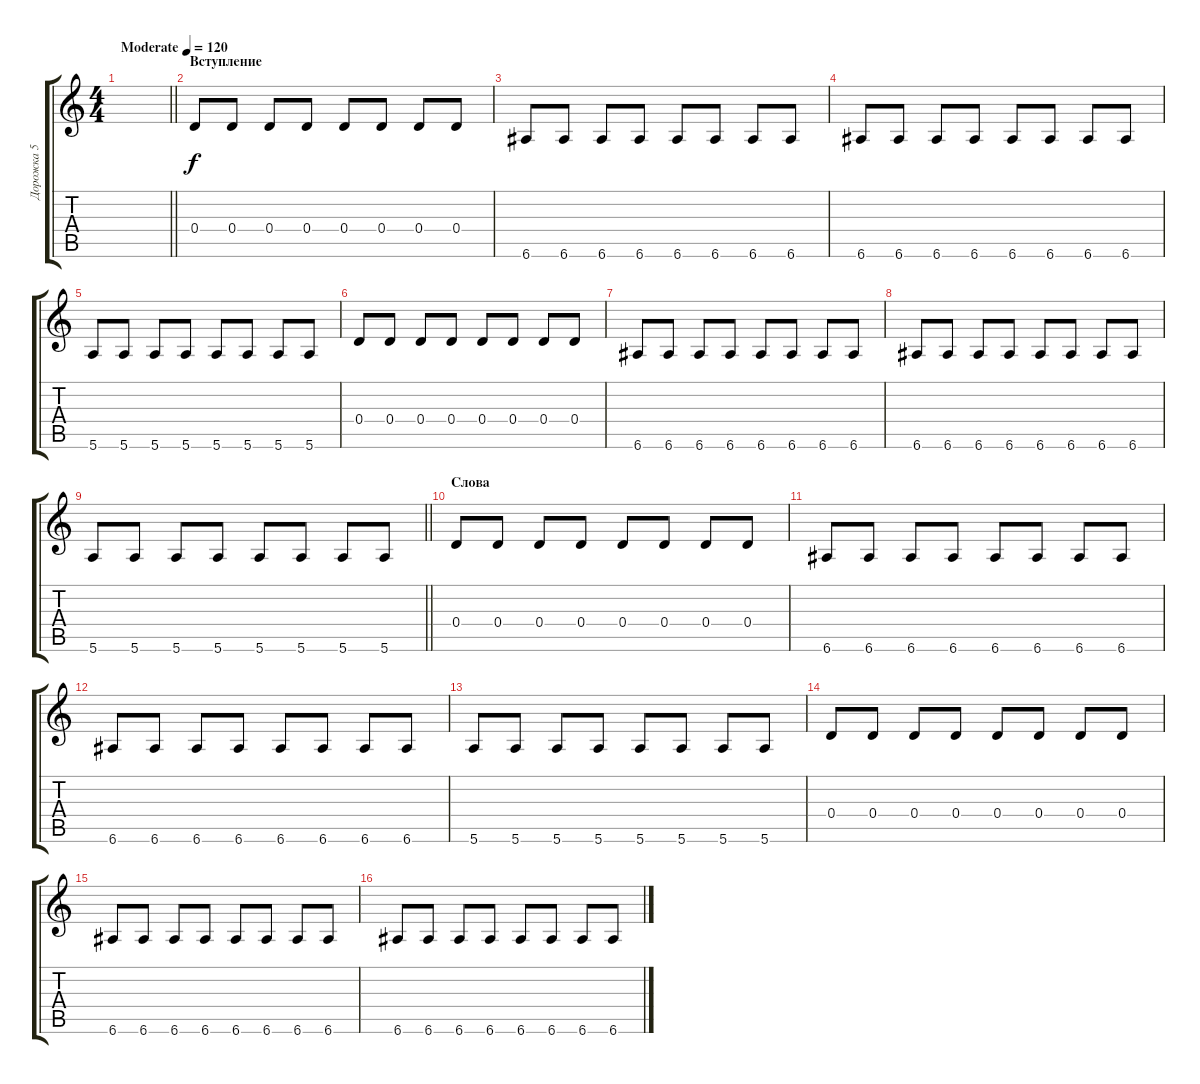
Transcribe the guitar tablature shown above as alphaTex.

\track ("Дорожка 5" "Дорожка 5") {instrument electricbasspick}
\staff {score tabs}
\tuning (E4 B3 G3 D3 A2 E2) {hide}
\ts (4 4)
\tempo (120 "Moderate")
\clef g2
\barLineRight lightlight
\ks c
|
\section ("" "Вступление")
0.4.8 0.4.8 0.4.8 0.4.8 0.4.8 0.4.8 0.4.8 0.4.8 |
6.6.8 6.6.8 6.6.8 6.6.8 6.6.8 6.6.8 6.6.8 6.6.8 |
6.6.8 6.6.8 6.6.8 6.6.8 6.6.8 6.6.8 6.6.8 6.6.8 |
5.6.8 5.6.8 5.6.8 5.6.8 5.6.8 5.6.8 5.6.8 5.6.8 |
0.4.8 0.4.8 0.4.8 0.4.8 0.4.8 0.4.8 0.4.8 0.4.8 |
6.6.8 6.6.8 6.6.8 6.6.8 6.6.8 6.6.8 6.6.8 6.6.8 |
6.6.8 6.6.8 6.6.8 6.6.8 6.6.8 6.6.8 6.6.8 6.6.8 |
\barLineRight lightlight
5.6.8 5.6.8 5.6.8 5.6.8 5.6.8 5.6.8 5.6.8 5.6.8 |
\section ("" "Слова")
0.4.8 0.4.8 0.4.8 0.4.8 0.4.8 0.4.8 0.4.8 0.4.8 |
6.6.8 6.6.8 6.6.8 6.6.8 6.6.8 6.6.8 6.6.8 6.6.8 |
6.6.8 6.6.8 6.6.8 6.6.8 6.6.8 6.6.8 6.6.8 6.6.8 |
5.6.8 5.6.8 5.6.8 5.6.8 5.6.8 5.6.8 5.6.8 5.6.8 |
0.4.8 0.4.8 0.4.8 0.4.8 0.4.8 0.4.8 0.4.8 0.4.8 |
6.6.8 6.6.8 6.6.8 6.6.8 6.6.8 6.6.8 6.6.8 6.6.8 |
6.6.8 6.6.8 6.6.8 6.6.8 6.6.8 6.6.8 6.6.8 6.6.8
